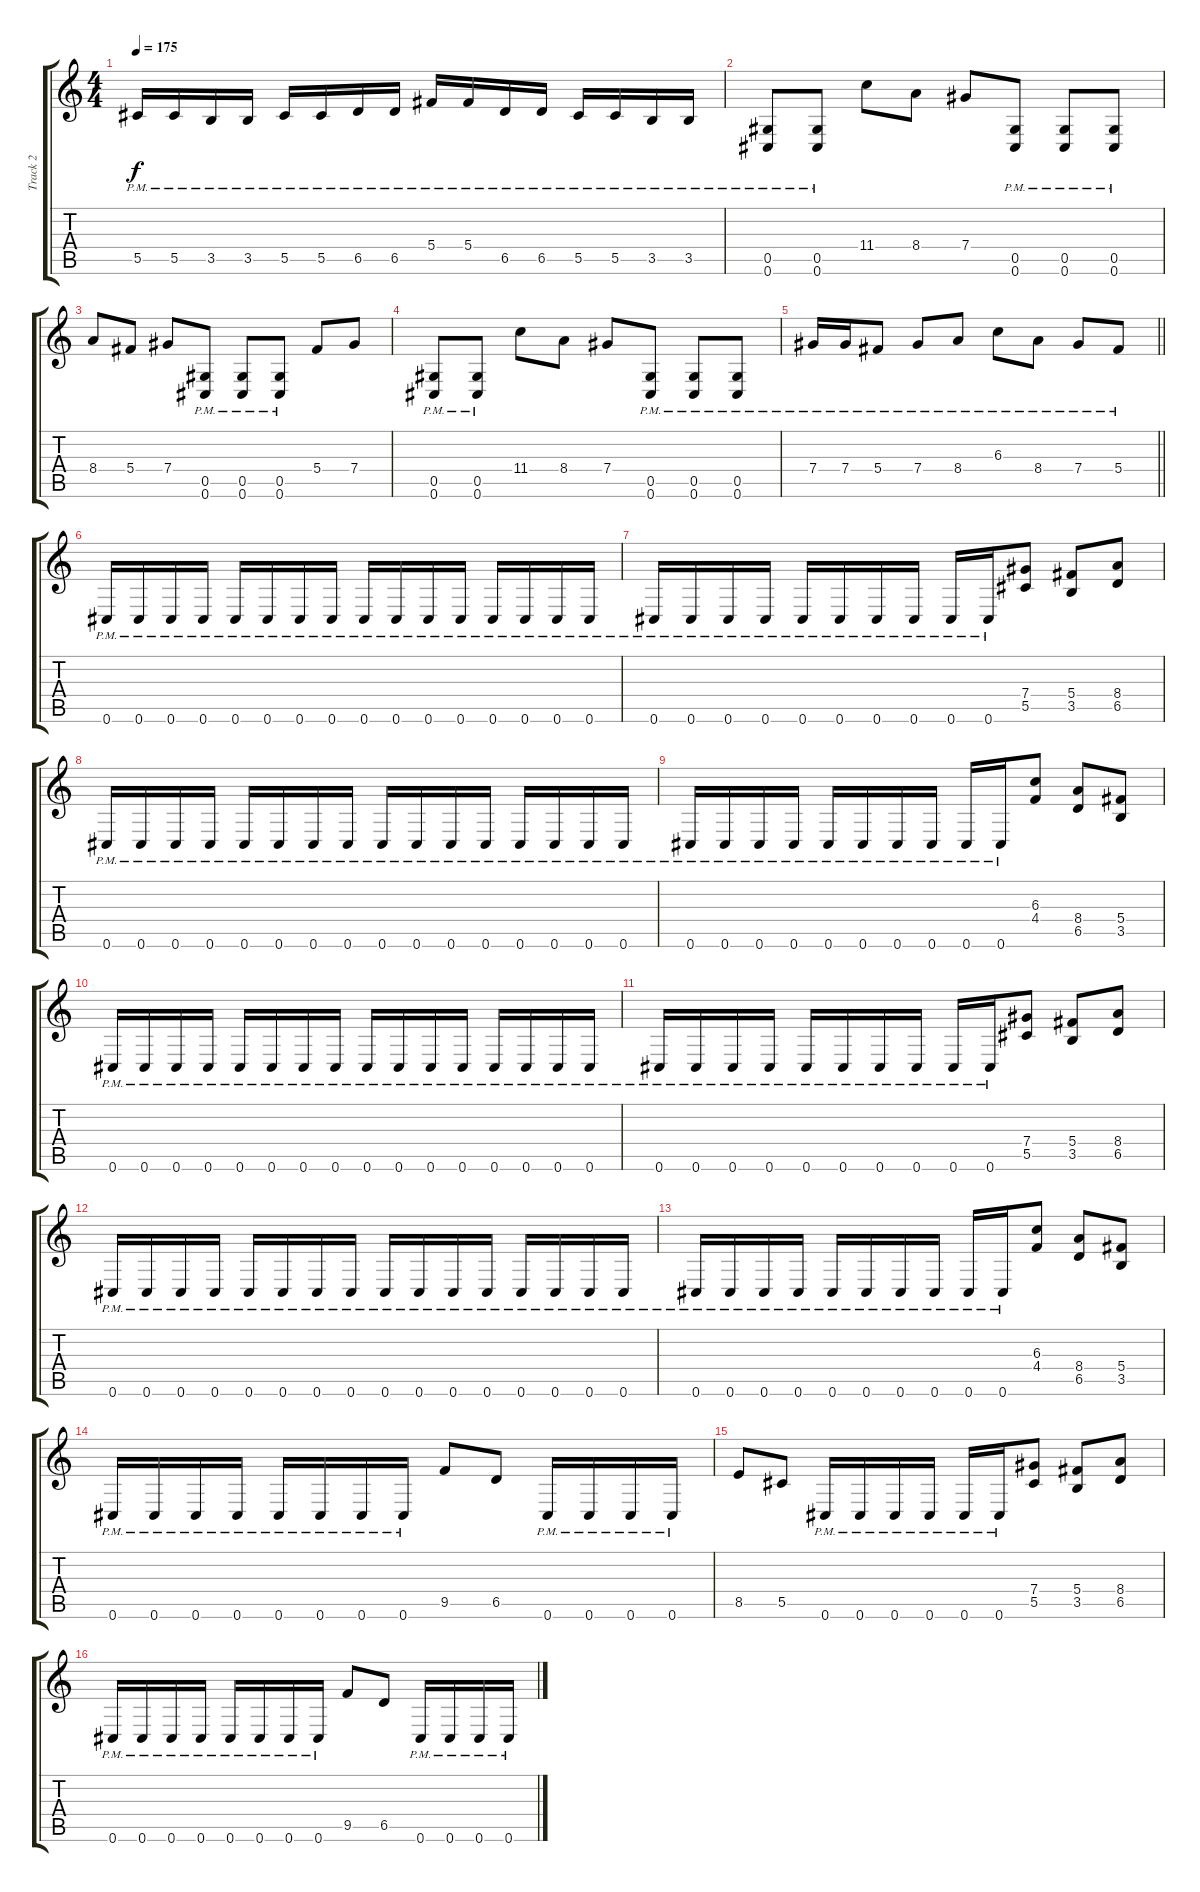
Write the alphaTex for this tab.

\track ("Track 2" "Track 2") {instrument distortionguitar}
\staff {score tabs}
\tuning (Eb4 Bb3 Gb3 Db3 Ab2 Db2) {hide}
\ts (4 4)
\tempo 175
\clef g2
\ks c
5.5{pm}.16{dy f} 5.5{pm}.16 3.5{pm}.16 3.5{pm}.16 5.5{pm}.16 5.5{pm}.16 6.5{pm}.16 6.5{pm}.16 5.4{pm}.16 5.4{pm}.16 6.5{pm}.16 6.5{pm}.16 5.5{pm}.16 5.5{pm}.16 3.5{pm}.16 3.5{pm}.16 |
(0.5{pm} 0.6{pm}).8 (0.5{pm} 0.6{pm}).8 11.4.8 8.4.8 7.4.8 (0.5{pm} 0.6{pm}).8 (0.5{pm} 0.6{pm}).8 (0.5{pm} 0.6{pm}).8 |
8.4.8 5.4.8 7.4.8 (0.5{pm} 0.6{pm}).8 (0.5{pm} 0.6{pm}).8 (0.5{pm} 0.6{pm}).8 5.4.8 7.4.8 |
(0.5{pm} 0.6{pm}).8 (0.5{pm} 0.6{pm}).8 11.4.8 8.4.8 7.4.8 (0.5{pm} 0.6{pm}).8 (0.5{pm} 0.6{pm}).8 (0.5{pm} 0.6{pm}).8 |
\barLineRight lightlight
7.4{pm}.16 7.4{pm}.16 5.4{pm}.8 7.4{pm}.8 8.4{pm}.8 6.3{pm}.8 8.4{pm}.8 7.4{pm}.8 5.4{pm}.8 |
\section ("" "")
0.6{pm}.16 0.6{pm}.16 0.6{pm}.16 0.6{pm}.16 0.6{pm}.16 0.6{pm}.16 0.6{pm}.16 0.6{pm}.16 0.6{pm}.16 0.6{pm}.16 0.6{pm}.16 0.6{pm}.16 0.6{pm}.16 0.6{pm}.16 0.6{pm}.16 0.6{pm}.16 |
0.6{pm}.16 0.6{pm}.16 0.6{pm}.16 0.6{pm}.16 0.6{pm}.16 0.6{pm}.16 0.6{pm}.16 0.6{pm}.16 0.6{pm}.16 0.6{pm}.16 (7.4 5.5).8 (5.4 3.5).8 (8.4 6.5).8 |
0.6{pm}.16 0.6{pm}.16 0.6{pm}.16 0.6{pm}.16 0.6{pm}.16 0.6{pm}.16 0.6{pm}.16 0.6{pm}.16 0.6{pm}.16 0.6{pm}.16 0.6{pm}.16 0.6{pm}.16 0.6{pm}.16 0.6{pm}.16 0.6{pm}.16 0.6{pm}.16 |
0.6{pm}.16 0.6{pm}.16 0.6{pm}.16 0.6{pm}.16 0.6{pm}.16 0.6{pm}.16 0.6{pm}.16 0.6{pm}.16 0.6{pm}.16 0.6{pm}.16 (6.3 4.4).8 (8.4 6.5).8 (5.4 3.5).8 |
0.6{pm}.16 0.6{pm}.16 0.6{pm}.16 0.6{pm}.16 0.6{pm}.16 0.6{pm}.16 0.6{pm}.16 0.6{pm}.16 0.6{pm}.16 0.6{pm}.16 0.6{pm}.16 0.6{pm}.16 0.6{pm}.16 0.6{pm}.16 0.6{pm}.16 0.6{pm}.16 |
0.6{pm}.16 0.6{pm}.16 0.6{pm}.16 0.6{pm}.16 0.6{pm}.16 0.6{pm}.16 0.6{pm}.16 0.6{pm}.16 0.6{pm}.16 0.6{pm}.16 (7.4 5.5).8 (5.4 3.5).8 (8.4 6.5).8 |
0.6{pm}.16 0.6{pm}.16 0.6{pm}.16 0.6{pm}.16 0.6{pm}.16 0.6{pm}.16 0.6{pm}.16 0.6{pm}.16 0.6{pm}.16 0.6{pm}.16 0.6{pm}.16 0.6{pm}.16 0.6{pm}.16 0.6{pm}.16 0.6{pm}.16 0.6{pm}.16 |
0.6{pm}.16 0.6{pm}.16 0.6{pm}.16 0.6{pm}.16 0.6{pm}.16 0.6{pm}.16 0.6{pm}.16 0.6{pm}.16 0.6{pm}.16 0.6{pm}.16 (6.3 4.4).8 (8.4 6.5).8 (5.4 3.5).8 |
0.6{pm}.16 0.6{pm}.16 0.6{pm}.16 0.6{pm}.16 0.6{pm}.16 0.6{pm}.16 0.6{pm}.16 0.6{pm}.16 9.5.8 6.5.8 0.6{pm}.16 0.6{pm}.16 0.6{pm}.16 0.6{pm}.16 |
8.5.8 5.5.8 0.6{pm}.16 0.6{pm}.16 0.6{pm}.16 0.6{pm}.16 0.6{pm}.16 0.6{pm}.16 (7.4 5.5).8 (5.4 3.5).8 (8.4 6.5).8 |
0.6{pm}.16 0.6{pm}.16 0.6{pm}.16 0.6{pm}.16 0.6{pm}.16 0.6{pm}.16 0.6{pm}.16 0.6{pm}.16 9.5.8 6.5.8 0.6{pm}.16 0.6{pm}.16 0.6{pm}.16 0.6{pm}.16
